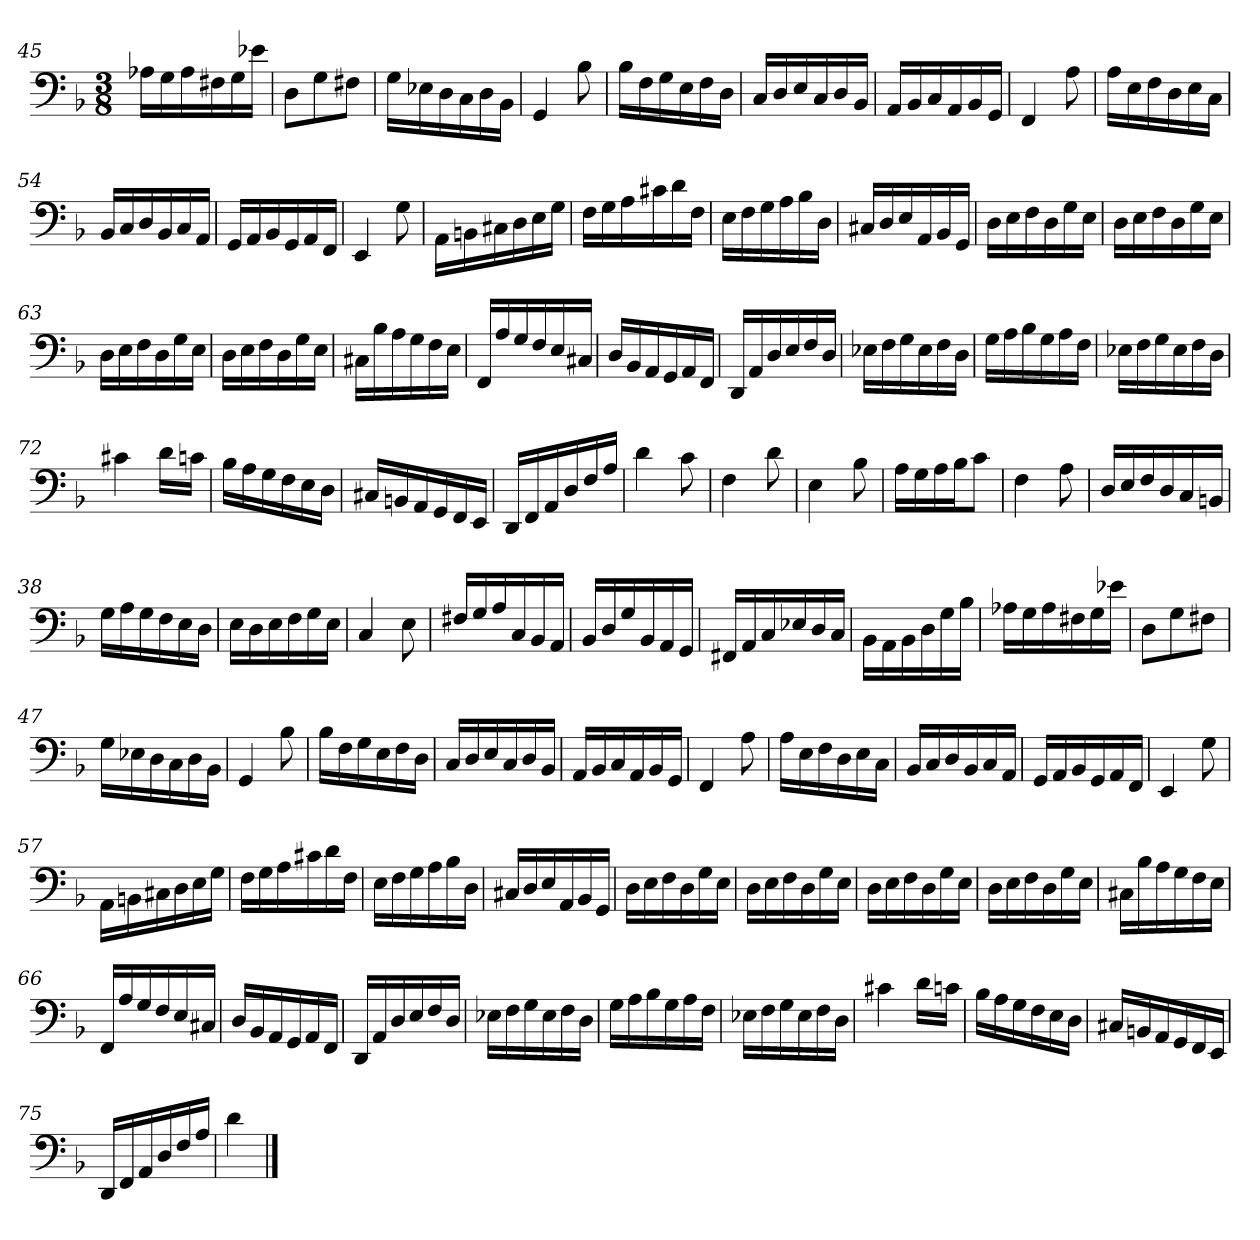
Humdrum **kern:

**kern
*part1
*staff1
*clefF4
*k[b-]
*d:
*M3/8
=45
16A-X\LL
16G\
16A-\
16F#X\
16G\
16e-X\JJ
=46
8D\L
8G\
8F#X\J
=47
16G\LL
16E-X\
16D\
16C\
16D\
16BB-\JJ
=48
4GG
8B-
=49
16B-\LL
16F\
16G\
16E\
16F\
16D\JJ
=50
16C/LL
16D/
16E/
16C/
16D/
16BB-/JJ
=51
16AA/LL
16BB-/
16C/
16AA/
16BB-/
16GG/JJ
=52
4FF
8A
=53
16A\LL
16E\
16F\
16D\
16E\
16C\JJ
=54
16BB-/LL
16C/
16D/
16BB-/
16C/
16AA/JJ
=55
16GG/LL
16AA/
16BB-/
16GG/
16AA/
16FF/JJ
=56
4EE
8G
=57
16AA\LL
16BBn\
16C#X\
16D\
16E\
16G\JJ
=58
16F\LL
16G\
16A\
16c#X\
16d\
16F\JJ
=59
16E\LL
16F\
16G\
16A\
16B-\
16D\JJ
=60
16C#X/LL
16D/
16E/
16AA/
16BB-/
16GG/JJ
=61
16D\LL
16E\
16F\
16D\
16G\
16E\JJ
=62
16D\LL
16E\
16F\
16D\
16G\
16E\JJ
=63
16D\LL
16E\
16F\
16D\
16G\
16E\JJ
=64
16D\LL
16E\
16F\
16D\
16G\
16E\JJ
=65
16C#X\LL
16B-\
16A\
16G\
16F\
16E\JJ
=66
16FF/LL
16A/
16G/
16F/
16E/
16C#X/JJ
=67
16D/LL
16BB-/
16AA/
16GG/
16AA/
16FF/JJ
=68
16DD/LL
16AA/
16D/
16E/
16F/
16D/JJ
=69
16E-X\LL
16F\
16G\
16E-\
16F\
16D\JJ
=70
16G\LL
16A\
16B-\
16G\
16A\
16F\JJ
=71
16E-X\LL
16F\
16G\
16E-\
16F\
16D\JJ
=72
4c#X
16d\LL
16cn\JJ
=73
16B-\LL
16A\
16G\
16F\
16E\
16D\JJ
=74
16C#X/LL
16BBn/
16AA/
16GG/
16FF/
16EE/JJ
=75
16DD/LL
16FF/
16AA/
16D/
16F/
16A/JJ
=76
4d
8c
=33
4F
8d
=34
4E
8B-
=35
16A\LL
16G\
16A\
16B-\J
8c\J
=36
4F
8A
=37
16D/LL
16E/
16F/
16D/
16C/
16BBn/JJ
=38
16G\LL
16A\
16G\
16F\
16E\
16D\JJ
=39
16E\LL
16D\
16E\
16F\
16G\
16E\JJ
=40
4C
8E
=41
16F#X/LL
16G/
16A/
16C/
16BB-/
16AA/JJ
=42
16BB-/LL
16D/
16G/
16BB-/
16AA/
16GG/JJ
=43
16FF#X/LL
16AA/
16C/
16E-X/
16D/
16C/JJ
=44
16BB-\LL
16AA\
16BB-\
16D\
16G\
16B-\JJ
=45
16A-X\LL
16G\
16A-\
16F#X\
16G\
16e-X\JJ
=46
8D\L
8G\
8F#X\J
=47
16G\LL
16E-X\
16D\
16C\
16D\
16BB-\JJ
=48
4GG
8B-
=49
16B-\LL
16F\
16G\
16E\
16F\
16D\JJ
=50
16C/LL
16D/
16E/
16C/
16D/
16BB-/JJ
=51
16AA/LL
16BB-/
16C/
16AA/
16BB-/
16GG/JJ
=52
4FF
8A
=53
16A\LL
16E\
16F\
16D\
16E\
16C\JJ
=54
16BB-/LL
16C/
16D/
16BB-/
16C/
16AA/JJ
=55
16GG/LL
16AA/
16BB-/
16GG/
16AA/
16FF/JJ
=56
4EE
8G
=57
16AA\LL
16BBn\
16C#X\
16D\
16E\
16G\JJ
=58
16F\LL
16G\
16A\
16c#X\
16d\
16F\JJ
=59
16E\LL
16F\
16G\
16A\
16B-\
16D\JJ
=60
16C#X/LL
16D/
16E/
16AA/
16BB-/
16GG/JJ
=61
16D\LL
16E\
16F\
16D\
16G\
16E\JJ
=62
16D\LL
16E\
16F\
16D\
16G\
16E\JJ
=63
16D\LL
16E\
16F\
16D\
16G\
16E\JJ
=64
16D\LL
16E\
16F\
16D\
16G\
16E\JJ
=65
16C#X\LL
16B-\
16A\
16G\
16F\
16E\JJ
=66
16FF/LL
16A/
16G/
16F/
16E/
16C#X/JJ
=67
16D/LL
16BB-/
16AA/
16GG/
16AA/
16FF/JJ
=68
16DD/LL
16AA/
16D/
16E/
16F/
16D/JJ
=69
16E-X\LL
16F\
16G\
16E-\
16F\
16D\JJ
=70
16G\LL
16A\
16B-\
16G\
16A\
16F\JJ
=71
16E-X\LL
16F\
16G\
16E-\
16F\
16D\JJ
=72
4c#X
16d\LL
16cn\JJ
=73
16B-\LL
16A\
16G\
16F\
16E\
16D\JJ
=74
16C#X/LL
16BBn/
16AA/
16GG/
16FF/
16EE/JJ
=75
16DD/LL
16FF/
16AA/
16D/
16F/
16A/JJ
=76
4d
==
*-
